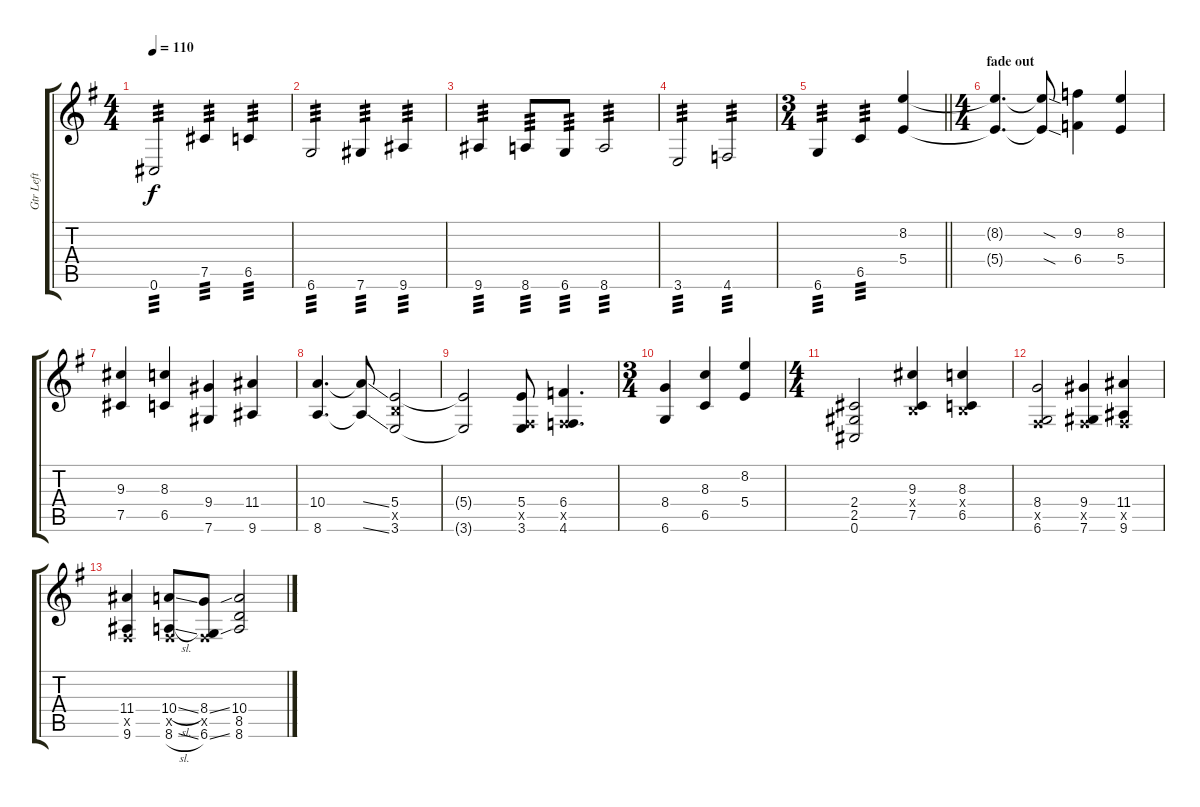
\track ("Gtr Left" "Gtr Left") {instrument distortionguitar}
\staff {score tabs}
\tuning (Db4 Ab3 E3 B2 Gb2 Db2) {hide}
\ts (4 4)
\tempo 110
\clef g2
\ks eminor
0.6.2{tp 3 dy f} 7.5.4{tp 3} 6.5.4{tp 3} |
6.6.2{tp 3} 7.6.4{tp 3} 9.6.4{tp 3} |
9.6.4{tp 3} 8.6.8{tp 3} 6.6.8{tp 3} 8.6.2{tp 3} |
3.6.2{tp 3} 4.6.2{tp 3} |
\ts (3 4)
\barLineRight lightlight
6.6.4{tp 3} 6.5.4{tp 3} (8.2 5.4).4 |
\ts (4 4)
\section ("" "fade out")
(8.2{t} 5.4{t}).4{d volume 6} (8.2{sod t} 5.4{sod t}).8 (9.2 6.4).4 (8.2 5.4).4 |
(9.3 7.5).4 (8.3 6.5).4 (9.4 7.6).4 (11.4 9.6).4 |
(10.4 8.6).4{d} (10.4{ss t} 8.6{ss t}).8 (5.4 5.5{x} 3.6).2 |
(5.4{t} 3.6{t}).2 (5.4 0.5{x} 3.6).8 (6.4 0.5{x} 4.6).4{d} |
\ts (3 4)
(8.4 6.6).4{volume 0} (8.3 6.5).4 (8.2 5.4).4 |
\ts (4 4)
(2.4 2.5 0.6).2 (9.3 0.4{x} 7.5).4 (8.3 0.4{x} 6.5).4 |
(8.4 0.5{x} 6.6).2 (9.4 0.5{x} 7.6).4 (11.4 0.5{x} 9.6).4 |
(11.4 0.5{x} 9.6).4 (10.4{sl} 0.5{x} 8.6{sl}).8 (8.4{ss} 0.5{x} 6.6{ss}).8 (10.4 8.5 8.6).2
